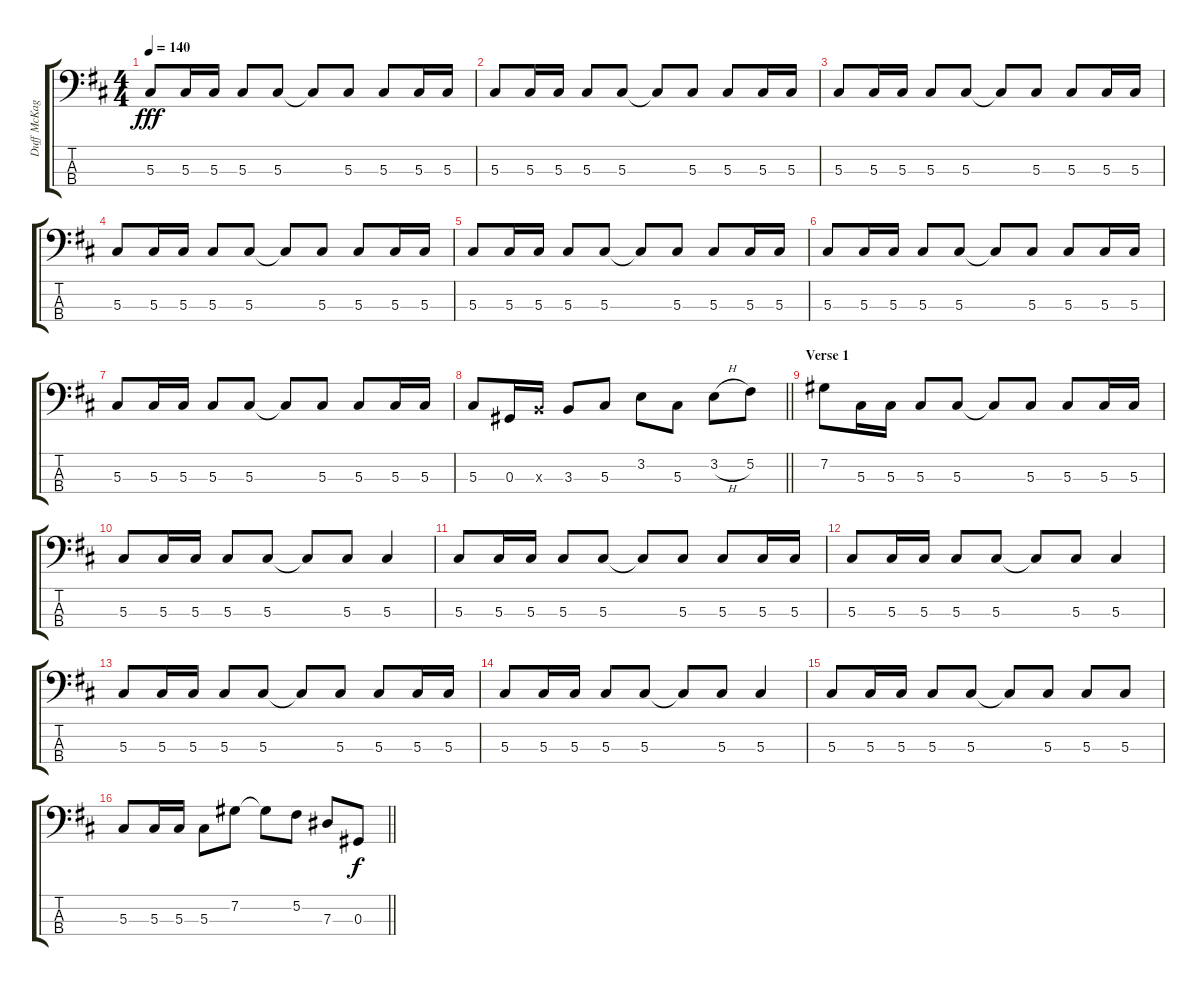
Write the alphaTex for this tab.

\track ("Duff McKagan - Bass" "Duff McKag") {instrument electricbasspick}
\staff {score tabs}
\tuning (Gb2 Db2 Ab1 Eb1) {hide}
\ts (4 4)
\tempo 140
\clef f4
\ks d
5.3.8{dy fff} 5.3.16 5.3.16 5.3.8 5.3.8 5.3{t}.8 5.3.8 5.3.8 5.3.16 5.3.16 |
5.3.8 5.3.16 5.3.16 5.3.8 5.3.8 5.3{t}.8 5.3.8 5.3.8 5.3.16 5.3.16 |
5.3.8 5.3.16 5.3.16 5.3.8 5.3.8 5.3{t}.8 5.3.8 5.3.8 5.3.16 5.3.16 |
5.3.8 5.3.16 5.3.16 5.3.8 5.3.8 5.3{t}.8 5.3.8 5.3.8 5.3.16 5.3.16 |
5.3.8 5.3.16 5.3.16 5.3.8 5.3.8 5.3{t}.8 5.3.8 5.3.8 5.3.16 5.3.16 |
5.3.8 5.3.16 5.3.16 5.3.8 5.3.8 5.3{t}.8 5.3.8 5.3.8 5.3.16 5.3.16 |
5.3.8 5.3.16 5.3.16 5.3.8 5.3.8 5.3{t}.8 5.3.8 5.3.8 5.3.16 5.3.16 |
\barLineRight lightlight
5.3.8 0.3.16 3.3{x}.16 3.3.8 5.3.8 3.2.8 5.3.8 3.2{h}.8 5.2.8 |
\section ("" "Verse 1")
7.2.8 5.3.16 5.3.16 5.3.8 5.3.8 5.3{t}.8 5.3.8 5.3.8 5.3.16 5.3.16 |
5.3.8 5.3.16 5.3.16 5.3.8 5.3.8 5.3{t}.8 5.3.8 5.3.4 |
5.3.8 5.3.16 5.3.16 5.3.8 5.3.8 5.3{t}.8 5.3.8 5.3.8 5.3.16 5.3.16 |
5.3.8 5.3.16 5.3.16 5.3.8 5.3.8 5.3{t}.8 5.3.8 5.3.4 |
5.3.8 5.3.16 5.3.16 5.3.8 5.3.8 5.3{t}.8 5.3.8 5.3.8 5.3.16 5.3.16 |
5.3.8 5.3.16 5.3.16 5.3.8 5.3.8 5.3{t}.8 5.3.8 5.3.4 |
5.3.8 5.3.16 5.3.16 5.3.8 5.3.8 5.3{t}.8 5.3.8 5.3.8 5.3.8 |
\barLineRight lightlight
5.3.8 5.3.16 5.3.16 5.3.8 7.2.8 7.2{t}.8 5.2.8 7.3.8 0.3.8{dy f}
